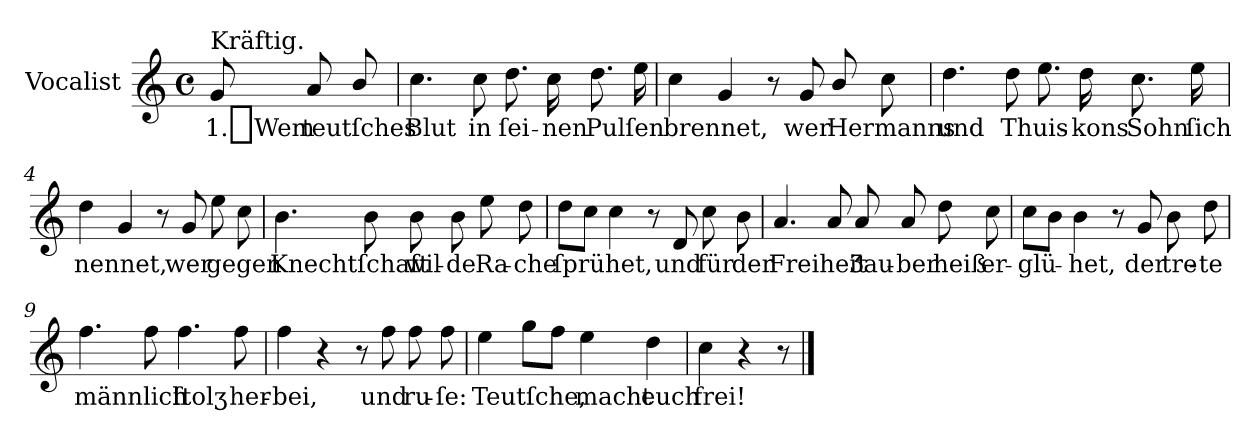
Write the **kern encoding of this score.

**kern	**text
*part1	*part1
*staff1	*staff1
*I"Vocalist	*
*clefG2	*
*k[]	*
*C:	*
*M4/4	*
*met(c)	*
=	=
!LO:TX:a:t=Kräftig.	!
8g	1._Wem
8a	teutſches
8b/	.
=1	=1
4.cc	Blut
8cc	in
8.dd	ſei-
16cc	-nen
8.dd	Pulſen
16ee	.
=2	=2
4cc	brennet,
4g	.
8r	.
8g	wer
8b/	Hermanns
8cc	.
=3	=3
4.dd	und
8dd	Thuis-
8.ee	.
16dd	-kons
8.cc	Sohn
16ee	ſich
=4	=4
4dd	nennet,
4g	.
8r	.
8g	wer
8ee	gegen
8cc	.
=5	=5
4.b	Knechtſchaft
8b	.
8b	wil-
8b	-de
8ee	Ra-
8dd	-che
=6	=6
8ddL	ſprühet,
8ccJ	.
4cc	.
8r	.
8d	und
8cc	für
8b	der
=7	=7
4.a	Freiheit
8a	.
8a	Ʒau-
8a	-ber
8dd	heiß
8cc	er-
=8	=8
8ccL	-glü-
8bJ	.
4b	-het,
8r	.
8g	der
8b	tre-
8dd	-te
=9	=9
4.ff	männlich
8ff	.
4.ff	ſtolʒ
8ff	her-
=10	=10
4ff	-bei,
4r	.
8r	.
8ff	und
8ff	ru-
8ff	-ſe:
=11	=11
4ee	Teutſche,
8ggL	.
8ffJ	.
4ee	macht
4dd	euch
=12	=12
4cc	frei!
4r	.
8r	.
==	==
*-	*-
